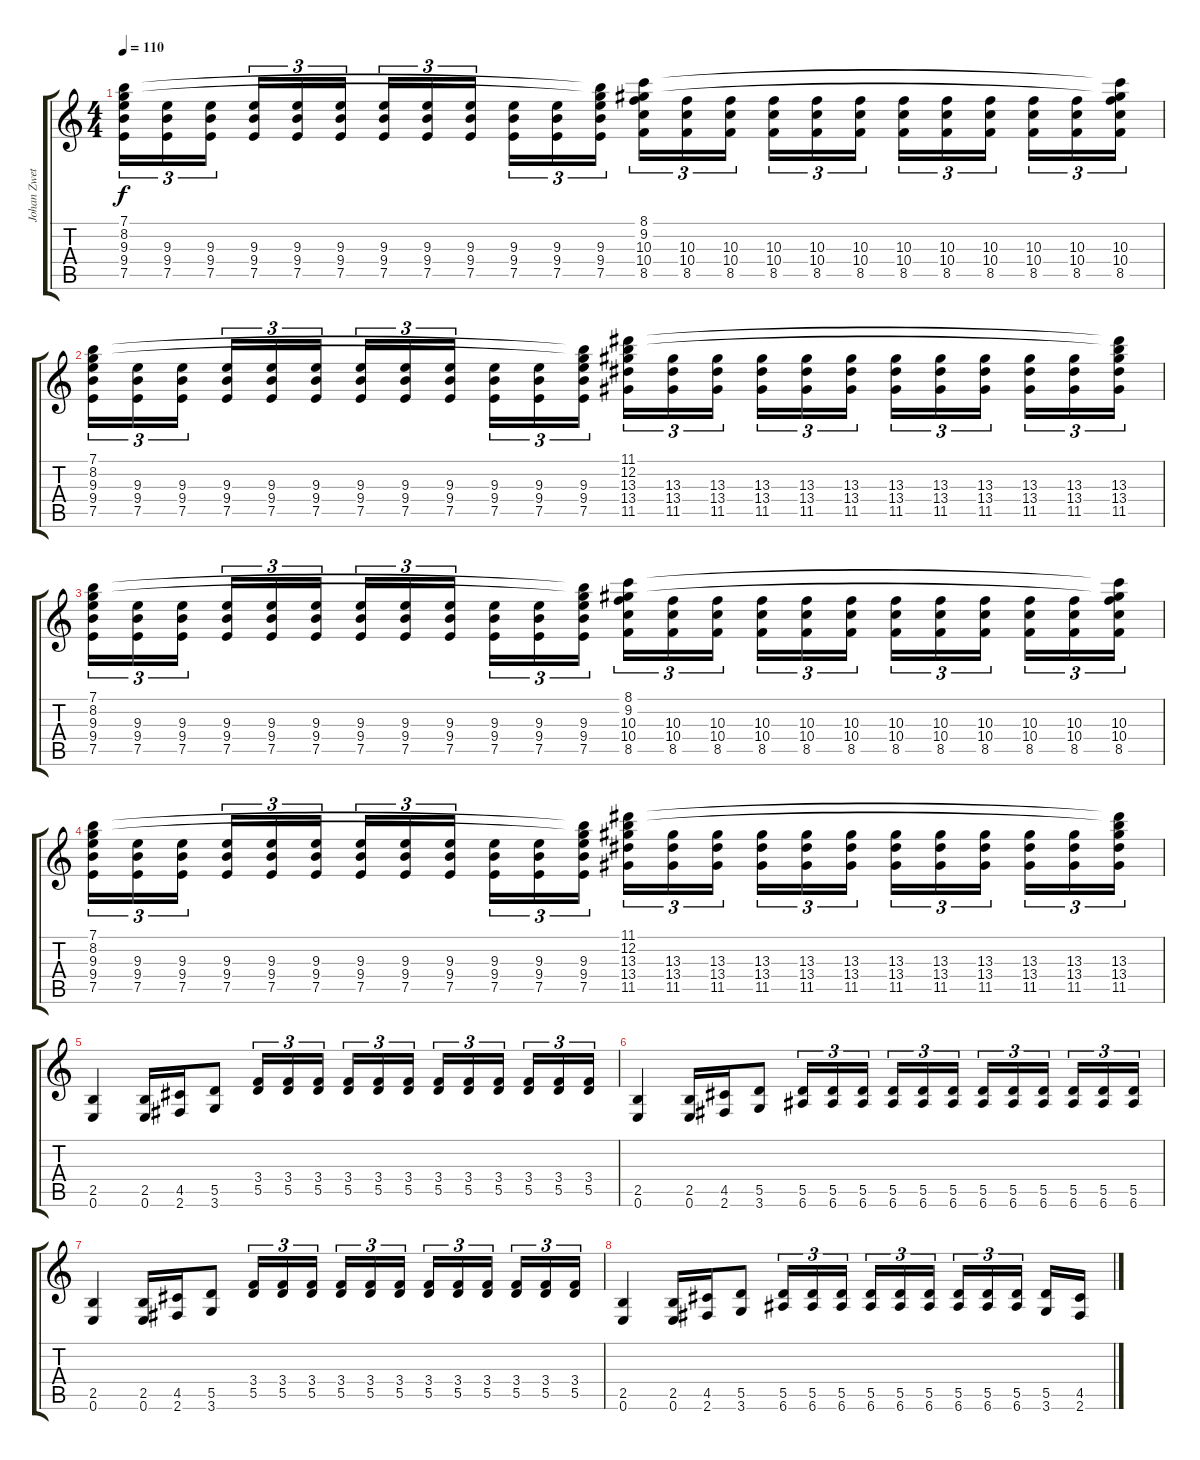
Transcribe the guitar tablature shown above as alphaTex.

\track ("Johan Zwetsloot" "Johan Zwet") {instrument overdrivenguitar}
\staff {score tabs}
\tuning (E4 B3 G3 D3 A2 E2) {hide}
\ts (4 4)
\tempo 110
\clef g2
\ks c
(7.1 8.2 9.3 9.4 7.5).16{tu (3 2) dy f} (9.3 9.4 7.5).16{tu (3 2)} (9.3 9.4 7.5).16{tu (3 2)} (9.3 9.4 7.5).16{tu (3 2)} (9.3 9.4 7.5).16{tu (3 2)} (9.3 9.4 7.5).16{tu (3 2)} (9.3 9.4 7.5).16{tu (3 2)} (9.3 9.4 7.5).16{tu (3 2)} (9.3 9.4 7.5).16{tu (3 2)} (9.3 9.4 7.5).16{tu (3 2)} (9.3 9.4 7.5).16{tu (3 2)} (7.1{t} 8.2{t} 9.3 9.4 7.5).16{tu (3 2)} (8.1 9.2 10.3 10.4 8.5).16{tu (3 2)} (10.3 10.4 8.5).16{tu (3 2)} (10.3 10.4 8.5).16{tu (3 2)} (10.3 10.4 8.5).16{tu (3 2)} (10.3 10.4 8.5).16{tu (3 2)} (10.3 10.4 8.5).16{tu (3 2)} (10.3 10.4 8.5).16{tu (3 2)} (10.3 10.4 8.5).16{tu (3 2)} (10.3 10.4 8.5).16{tu (3 2)} (10.3 10.4 8.5).16{tu (3 2)} (10.3 10.4 8.5).16{tu (3 2)} (8.1{t} 9.2{t} 10.3 10.4 8.5).16{tu (3 2)} |
(7.1 8.2 9.3 9.4 7.5).16{tu (3 2)} (9.3 9.4 7.5).16{tu (3 2)} (9.3 9.4 7.5).16{tu (3 2)} (9.3 9.4 7.5).16{tu (3 2)} (9.3 9.4 7.5).16{tu (3 2)} (9.3 9.4 7.5).16{tu (3 2)} (9.3 9.4 7.5).16{tu (3 2)} (9.3 9.4 7.5).16{tu (3 2)} (9.3 9.4 7.5).16{tu (3 2)} (9.3 9.4 7.5).16{tu (3 2)} (9.3 9.4 7.5).16{tu (3 2)} (7.1{t} 8.2{t} 9.3 9.4 7.5).16{tu (3 2)} (11.1 12.2 13.3 13.4 11.5).16{tu (3 2)} (13.3 13.4 11.5).16{tu (3 2)} (13.3 13.4 11.5).16{tu (3 2)} (13.3 13.4 11.5).16{tu (3 2)} (13.3 13.4 11.5).16{tu (3 2)} (13.3 13.4 11.5).16{tu (3 2)} (13.3 13.4 11.5).16{tu (3 2)} (13.3 13.4 11.5).16{tu (3 2)} (13.3 13.4 11.5).16{tu (3 2)} (13.3 13.4 11.5).16{tu (3 2)} (13.3 13.4 11.5).16{tu (3 2)} (11.1{t} 12.2{t} 13.3 13.4 11.5).16{tu (3 2)} |
(7.1 8.2 9.3 9.4 7.5).16{tu (3 2)} (9.3 9.4 7.5).16{tu (3 2)} (9.3 9.4 7.5).16{tu (3 2)} (9.3 9.4 7.5).16{tu (3 2)} (9.3 9.4 7.5).16{tu (3 2)} (9.3 9.4 7.5).16{tu (3 2)} (9.3 9.4 7.5).16{tu (3 2)} (9.3 9.4 7.5).16{tu (3 2)} (9.3 9.4 7.5).16{tu (3 2)} (9.3 9.4 7.5).16{tu (3 2)} (9.3 9.4 7.5).16{tu (3 2)} (7.1{t} 8.2{t} 9.3 9.4 7.5).16{tu (3 2)} (8.1 9.2 10.3 10.4 8.5).16{tu (3 2)} (10.3 10.4 8.5).16{tu (3 2)} (10.3 10.4 8.5).16{tu (3 2)} (10.3 10.4 8.5).16{tu (3 2)} (10.3 10.4 8.5).16{tu (3 2)} (10.3 10.4 8.5).16{tu (3 2)} (10.3 10.4 8.5).16{tu (3 2)} (10.3 10.4 8.5).16{tu (3 2)} (10.3 10.4 8.5).16{tu (3 2)} (10.3 10.4 8.5).16{tu (3 2)} (10.3 10.4 8.5).16{tu (3 2)} (8.1{t} 9.2{t} 10.3 10.4 8.5).16{tu (3 2)} |
(7.1 8.2 9.3 9.4 7.5).16{tu (3 2)} (9.3 9.4 7.5).16{tu (3 2)} (9.3 9.4 7.5).16{tu (3 2)} (9.3 9.4 7.5).16{tu (3 2)} (9.3 9.4 7.5).16{tu (3 2)} (9.3 9.4 7.5).16{tu (3 2)} (9.3 9.4 7.5).16{tu (3 2)} (9.3 9.4 7.5).16{tu (3 2)} (9.3 9.4 7.5).16{tu (3 2)} (9.3 9.4 7.5).16{tu (3 2)} (9.3 9.4 7.5).16{tu (3 2)} (7.1{t} 8.2{t} 9.3 9.4 7.5).16{tu (3 2)} (11.1 12.2 13.3 13.4 11.5).16{tu (3 2)} (13.3 13.4 11.5).16{tu (3 2)} (13.3 13.4 11.5).16{tu (3 2)} (13.3 13.4 11.5).16{tu (3 2)} (13.3 13.4 11.5).16{tu (3 2)} (13.3 13.4 11.5).16{tu (3 2)} (13.3 13.4 11.5).16{tu (3 2)} (13.3 13.4 11.5).16{tu (3 2)} (13.3 13.4 11.5).16{tu (3 2)} (13.3 13.4 11.5).16{tu (3 2)} (13.3 13.4 11.5).16{tu (3 2)} (11.1{t} 12.2{t} 13.3 13.4 11.5).16{tu (3 2)} |
(2.5 0.6).4 (2.5 0.6).16 (4.5 2.6).16 (5.5 3.6).8 (3.4 5.5).16{tu (3 2)} (3.4 5.5).16{tu (3 2)} (3.4 5.5).16{tu (3 2)} (3.4 5.5).16{tu (3 2)} (3.4 5.5).16{tu (3 2)} (3.4 5.5).16{tu (3 2)} (3.4 5.5).16{tu (3 2)} (3.4 5.5).16{tu (3 2)} (3.4 5.5).16{tu (3 2)} (3.4 5.5).16{tu (3 2)} (3.4 5.5).16{tu (3 2)} (3.4 5.5).16{tu (3 2)} |
(2.5 0.6).4 (2.5 0.6).16 (4.5 2.6).16 (5.5 3.6).8 (5.5 6.6).16{tu (3 2)} (5.5 6.6).16{tu (3 2)} (5.5 6.6).16{tu (3 2)} (5.5 6.6).16{tu (3 2)} (5.5 6.6).16{tu (3 2)} (5.5 6.6).16{tu (3 2)} (5.5 6.6).16{tu (3 2)} (5.5 6.6).16{tu (3 2)} (5.5 6.6).16{tu (3 2)} (5.5 6.6).16{tu (3 2)} (5.5 6.6).16{tu (3 2)} (5.5 6.6).16{tu (3 2)} |
(2.5 0.6).4 (2.5 0.6).16 (4.5 2.6).16 (5.5 3.6).8 (3.4 5.5).16{tu (3 2)} (3.4 5.5).16{tu (3 2)} (3.4 5.5).16{tu (3 2)} (3.4 5.5).16{tu (3 2)} (3.4 5.5).16{tu (3 2)} (3.4 5.5).16{tu (3 2)} (3.4 5.5).16{tu (3 2)} (3.4 5.5).16{tu (3 2)} (3.4 5.5).16{tu (3 2)} (3.4 5.5).16{tu (3 2)} (3.4 5.5).16{tu (3 2)} (3.4 5.5).16{tu (3 2)} |
(2.5 0.6).4 (2.5 0.6).16 (4.5 2.6).16 (5.5 3.6).8 (5.5 6.6).16{tu (3 2)} (5.5 6.6).16{tu (3 2)} (5.5 6.6).16{tu (3 2)} (5.5 6.6).16{tu (3 2)} (5.5 6.6).16{tu (3 2)} (5.5 6.6).16{tu (3 2)} (5.5 6.6).16{tu (3 2)} (5.5 6.6).16{tu (3 2)} (5.5 6.6).16{tu (3 2)} (5.5 3.6).16 (4.5 2.6).16
